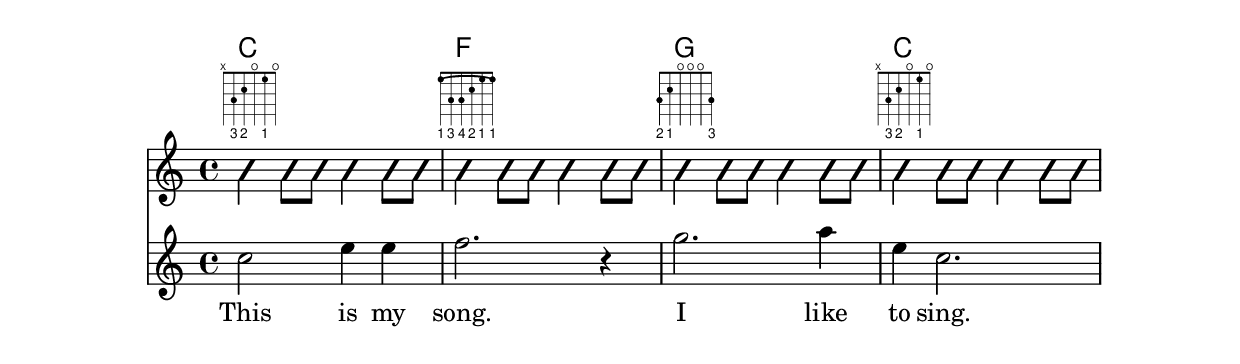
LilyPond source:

%% Do not edit this file; it is automatically
%% generated from LSR http://lsr.dsi.unimi.it
%% This file is in the public domain.
\version "2.12.2"

\header {
  lsrtags = "rhythms, fretted-strings"

%% Translation of GIT committish: a874fda3641c9e02f61be5c41b215b8304b8ed00
  texidoces = "
Para la música de guitarra, es posible mostrar los ritmos de rasgueo,
además de las notas de la melodía, acordes y diagramas de posiciones.

"
  doctitlees = "Ritmos rasgueados de guitarra"


%% Translation of GIT committish: 0a868be38a775ecb1ef935b079000cebbc64de40
  texidocde = "
In Gitarrennotation kann neben Melodie, Akkordbezeichnungen und
Bunddiagrammen auch der Schlagrhythmus angegeben werden.

"
  doctitlede = "Schlagrhythmus für Gitarren"



%% Translation of GIT committish: 015b8e65e5e9a74cea1618b597402b5b74f89b89
  texidocfr = "
En matière de notation pour guitare, il arrive que soient indiqués les
@qq{coups de gratte} en plus de la mélodie, grilles d'accords et
diagrammes de tablature.

"
  doctitlefr = "Rythmique et guitare"

  texidoc = "
For guitar music, it is possible to show strum rhythms, along with
melody notes, chord names and fret diagrams.

"
  doctitle = "Guitar strum rhythms"
} % begin verbatim

\include "predefined-guitar-fretboards.ly"
<<
  \new ChordNames {
    \chordmode {
      c1 | f | g | c
    }
  }
  \new FretBoards {
    \chordmode {
      c1 | f | g | c
    }
  }
  \new Voice \with {
    \consists "Pitch_squash_engraver"
  } {
    \relative c'' {
      \improvisationOn
      c4 c8 c c4 c8 c
      f4 f8 f f4 f8 f
      g4 g8 g g4 g8 g
      c4 c8 c c4 c8 c
    }
  }
  \new Voice = "melody" {
    \relative c'' {
      c2 e4 e4
      f2. r4
      g2. a4
      e4 c2.
    }
  }
  \new Lyrics {
    \lyricsto "melody" {
      This is my song.
      I like to sing.
    }
  }
>>

